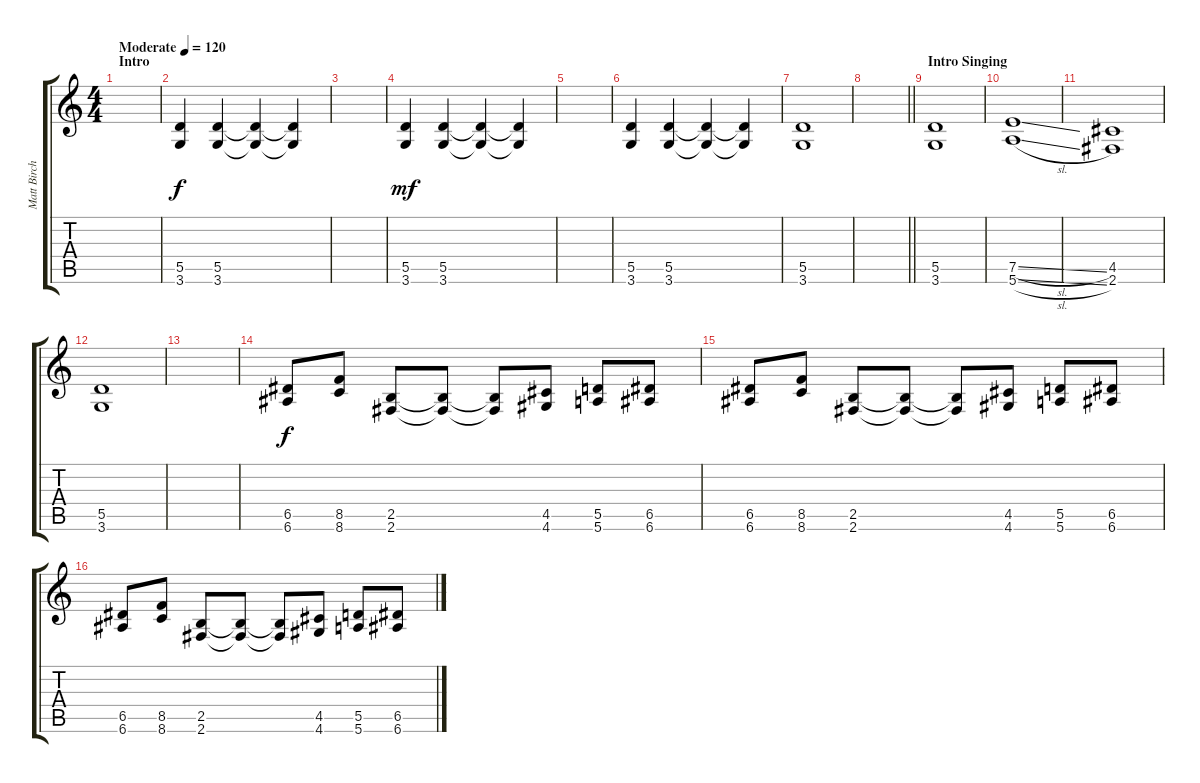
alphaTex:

\track ("Matt Birch" "Matt Birch") {instrument distortionguitar}
\staff {score tabs}
\tuning (E4 B3 G3 D3 A2 E2) {hide}
\ts (4 4)
\section ("" "Intro")
\tempo (120 "Moderate")
\clef g2
\ks c
|
(5.5 3.6).4 (5.5 3.6).4 (5.5{t} 3.6{t}).4 (5.5{t} 3.6{t}).4 |
|
(5.5 3.6).4{dy mf} (5.5 3.6).4 (5.5{t} 3.6{t}).4 (5.5{t} 3.6{t}).4 |
|
(5.5 3.6).4 (5.5 3.6).4 (5.5{t} 3.6{t}).4 (5.5{t} 3.6{t}).4 |
(5.5 3.6).1 |
\barLineRight lightlight
|
\section ("" "Intro Singing")
(5.5 3.6).1 |
(7.5{sl} 5.6{sl}).1 |
(4.5 2.6).1 |
(5.5 3.6).1 |
|
(6.5 6.6).8{dy f} (8.5 8.6).8 (2.5 2.6).8 (2.5{t} 2.6{t}).8 (2.5{t} 2.6{t}).8 (4.5 4.6).8 (5.5 5.6).8 (6.5 6.6).8 |
(6.5 6.6).8 (8.5 8.6).8 (2.5 2.6).8 (2.5{t} 2.6{t}).8 (2.5{t} 2.6{t}).8 (4.5 4.6).8 (5.5 5.6).8 (6.5 6.6).8 |
(6.5 6.6).8 (8.5 8.6).8 (2.5 2.6).8 (2.5{t} 2.6{t}).8 (2.5{t} 2.6{t}).8 (4.5 4.6).8 (5.5 5.6).8 (6.5 6.6).8
